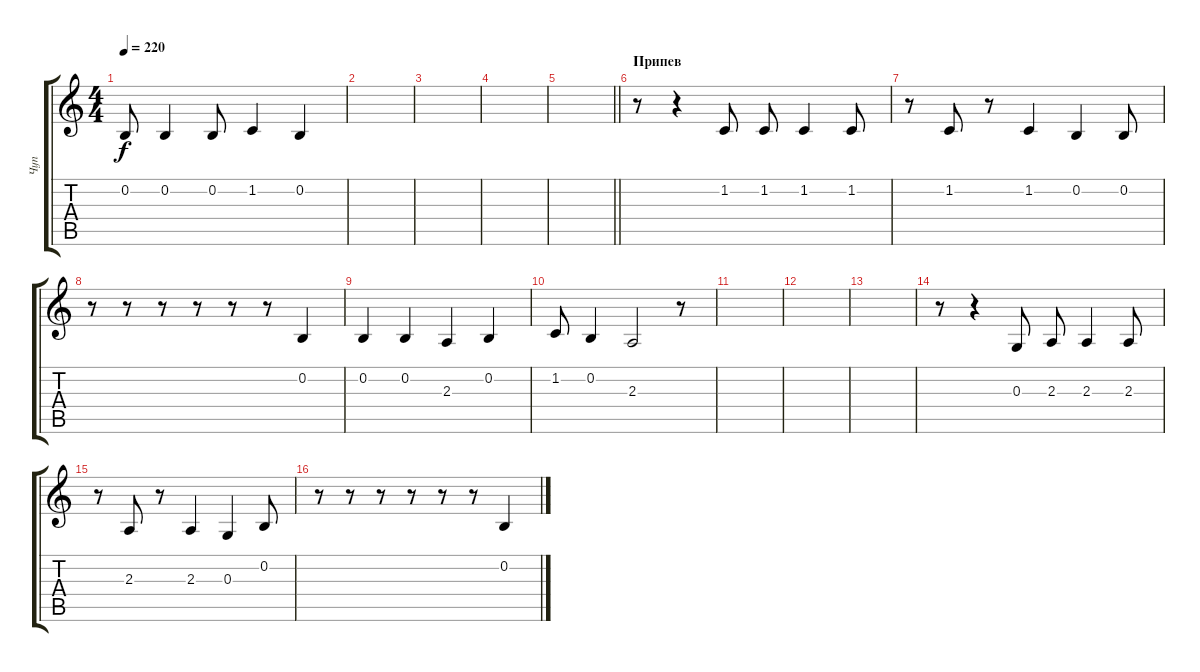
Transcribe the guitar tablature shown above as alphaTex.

\track ("Чуп" "Чуп") {instrument tenorsax}
\staff {score tabs}
\tuning (E4 B3 G3 D3 A2 E2) {hide}
\ts (4 4)
\tempo 220
\clef g2
\ks c
0.2.8{dy f} 0.2.4 0.2.8 1.2.4 0.2.4 |
|
|
|
\barLineRight lightlight
|
\section ("" "Припев")
r.8 r.4 1.2.8 1.2.8 1.2.4 1.2.8 |
r.8 1.2.8 r.8 1.2.4 0.2.4 0.2.8 |
r.8 r.8 r.8 r.8 r.8 r.8 0.2.4 |
0.2.4 0.2.4 2.3.4 0.2.4 |
1.2.8 0.2.4 2.3.2 r.8 |
|
|
|
r.8 r.4 0.3.8 2.3.8 2.3.4 2.3.8 |
r.8 2.3.8 r.8 2.3.4 0.3.4 0.2.8 |
r.8 r.8 r.8 r.8 r.8 r.8 0.2.4
